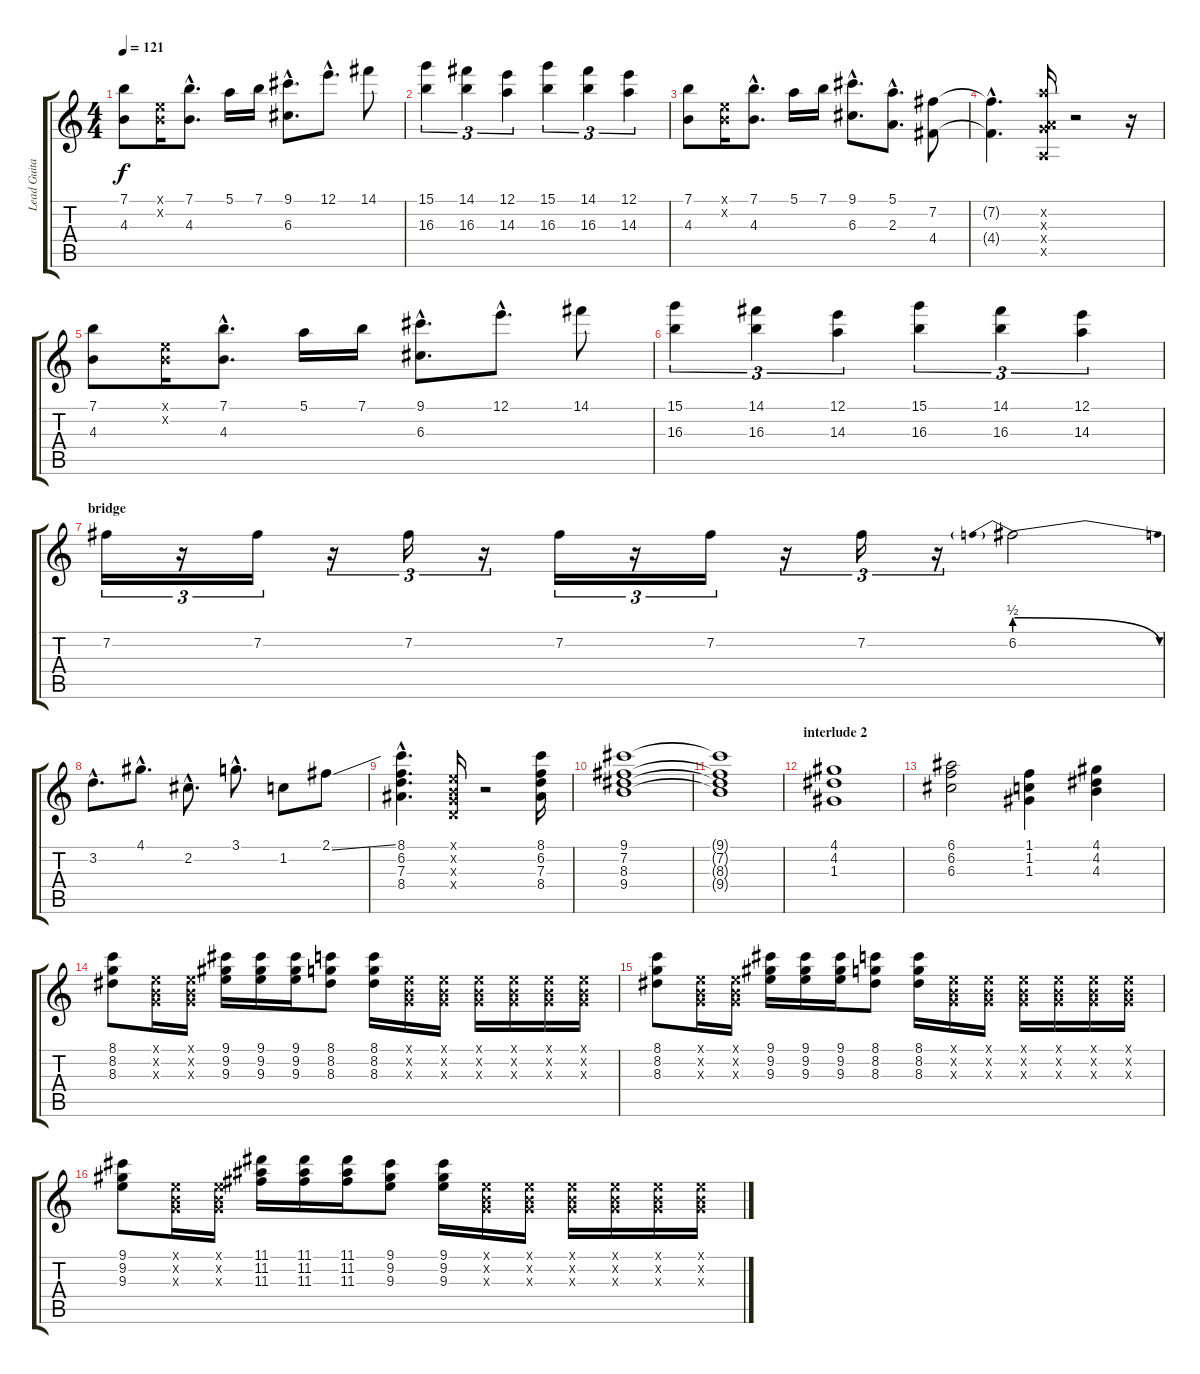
\track ("Lead Guitar" "Lead Guita") {instrument distortionguitar}
\staff {score tabs}
\tuning (E4 B3 G3 D3 A2 E2) {hide}
\ts (4 4)
\tempo 121
\clef g2
\ks c
(7.1 4.3).8{dy f} (0.1{x} 0.2{x}).16 (7.1{hac} 4.3{hac}).8{d} 5.1.16 7.1.16 (9.1{hac} 6.3{hac}).8{d} 12.1{hac}.8{d} 14.1.8 |
(15.1 16.3).4{tu (3 2)} (14.1 16.3).4{tu (3 2)} (12.1 14.3).4{tu (3 2)} (15.1 16.3).4{tu (3 2)} (14.1 16.3).4{tu (3 2)} (12.1 14.3).4{tu (3 2)} |
(7.1 4.3).8 (0.1{x} 0.2{x}).16 (7.1{hac} 4.3{hac}).8{d} 5.1.16 7.1.16 (9.1{hac} 6.3{hac}).8{d} (5.1{hac} 2.3{hac}).8{d} (7.2 4.4).8 |
(7.2{hac t} 4.4{hac t}).4{d} (10.2{x} 0.3{x} 7.4{x} 0.5{x}).16 r.2 r.16 |
(7.1 4.3).8 (0.1{x} 0.2{x}).16 (7.1{hac} 4.3{hac}).8{d} 5.1.16 7.1.16 (9.1{hac} 6.3{hac}).8{d} 12.1{hac}.8{d} 14.1.8 |
(15.1 16.3).4{tu (3 2)} (14.1 16.3).4{tu (3 2)} (12.1 14.3).4{tu (3 2)} (15.1 16.3).4{tu (3 2)} (14.1 16.3).4{tu (3 2)} (12.1 14.3).4{tu (3 2)} |
\section ("" "bridge")
7.2.16{tu (3 2)} r.16{tu (3 2)} 7.2.16{tu (3 2)} r.16{tu (3 2)} 7.2.16{tu (3 2)} r.16{tu (3 2)} 7.2.16{tu (3 2)} r.16{tu (3 2)} 7.2.16{tu (3 2)} r.16{tu (3 2)} 7.2.16{tu (3 2)} r.16{tu (3 2)} 6.2{be (prebendrelease 0 2 60 0)}.2 |
3.2{hac}.8{d} 4.1{hac}.8{d} 2.2{hac}.8{d} 3.1{hac}.8{d} 1.2.8 2.1{ss}.8 |
(8.1 6.2{hac} 7.3{hac} 8.4{hac}).4{d} (0.1{x} 0.2{x} 0.3{x} 0.4{x}).16 r.2 (8.1 6.2 7.3 8.4).16 |
(9.1 7.2 8.3 9.4).1 |
(9.1{t} 7.2{t} 8.3{t} 9.4{t}).1 |
\section ("" "interlude 2")
(4.1 4.2 1.3).1 |
(6.1 6.2 6.3).2 (1.1 1.2 1.3).4 (4.1 4.2 4.3).4 |
(8.1 8.2 8.3).8 (0.1{x} 0.2{x} 0.3{x}).16 (0.1{x} 0.2{x} 0.3{x}).16 (9.1 9.2 9.3).16 (9.1 9.2 9.3).16 (9.1 9.2 9.3).16 (8.1 8.2 8.3).8 (8.1 8.2 8.3).16 (0.1{x} 0.2{x} 0.3{x}).16 (0.1{x} 0.2{x} 0.3{x}).16 (0.1{x} 0.2{x} 0.3{x}).16 (0.1{x} 0.2{x} 0.3{x}).16 (0.1{x} 0.2{x} 0.3{x}).16 (0.1{x} 0.2{x} 0.3{x}).16 |
(8.1 8.2 8.3).8 (0.1{x} 0.2{x} 0.3{x}).16 (0.1{x} 0.2{x} 0.3{x}).16 (9.1 9.2 9.3).16 (9.1 9.2 9.3).16 (9.1 9.2 9.3).16 (8.1 8.2 8.3).8 (8.1 8.2 8.3).16 (0.1{x} 0.2{x} 0.3{x}).16 (0.1{x} 0.2{x} 0.3{x}).16 (0.1{x} 0.2{x} 0.3{x}).16 (0.1{x} 0.2{x} 0.3{x}).16 (0.1{x} 0.2{x} 0.3{x}).16 (0.1{x} 0.2{x} 0.3{x}).16 |
(9.1 9.2 9.3).8 (0.1{x} 0.2{x} 0.3{x}).16 (0.1{x} 0.2{x} 0.3{x}).16 (11.1 11.2 11.3).16 (11.1 11.2 11.3).16 (11.1 11.2 11.3).16 (9.1 9.2 9.3).8 (9.1 9.2 9.3).16 (0.1{x} 0.2{x} 0.3{x}).16 (0.1{x} 0.2{x} 0.3{x}).16 (0.1{x} 0.2{x} 0.3{x}).16 (0.1{x} 0.2{x} 0.3{x}).16 (0.1{x} 0.2{x} 0.3{x}).16 (0.1{x} 0.2{x} 0.3{x}).16
